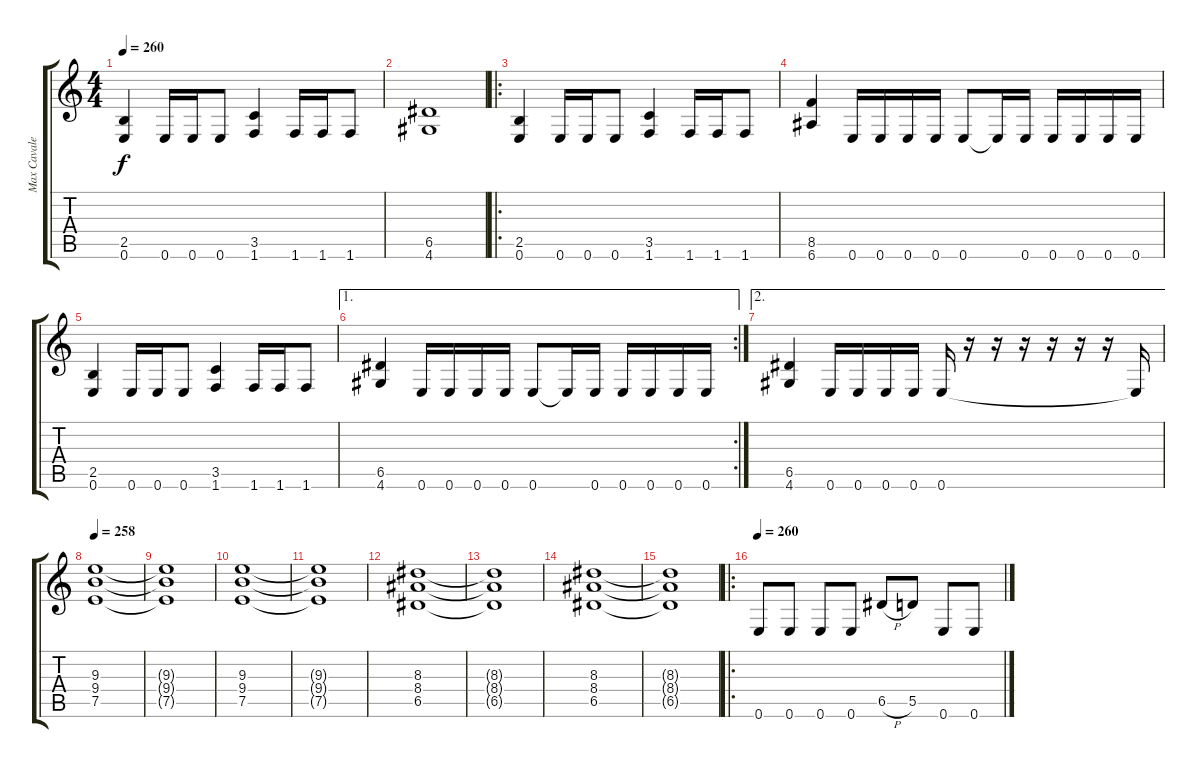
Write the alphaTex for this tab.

\track ("Max Cavalera" "Max Cavale") {instrument distortionguitar}
\staff {score tabs}
\tuning (E4 B3 G3 D3 A2 E2) {hide}
\ts (4 4)
\tempo 260
\clef g2
\ks c
(2.5 0.6).4{dy f} 0.6.16 0.6.16 0.6.8 (3.5 1.6).4 1.6.16 1.6.16 1.6.8 |
(6.5 4.6).1 |
\ro
(2.5 0.6).4 0.6.16 0.6.16 0.6.8 (3.5 1.6).4 1.6.16 1.6.16 1.6.8 |
(8.5 6.6).4 0.6.16 0.6.16 0.6.16 0.6.16 0.6.8 0.6{t}.16 0.6.16 0.6.16 0.6.16 0.6.16 0.6.16 |
(2.5 0.6).4 0.6.16 0.6.16 0.6.8 (3.5 1.6).4 1.6.16 1.6.16 1.6.8 |
\ae 1
\rc 2
(6.5 4.6).4 0.6.16 0.6.16 0.6.16 0.6.16 0.6.8 0.6{t}.16 0.6.16 0.6.16 0.6.16 0.6.16 0.6.16 |
\ae 2
(6.5 4.6).4 0.6.16 0.6.16 0.6.16 0.6.16 0.6.16 r.16 r.16 r.16 r.16 r.16 r.16 0.6{t}.16 |
\tempo 258
(9.3 9.4 7.5).1 |
(9.3{t} 9.4{t} 7.5{t}).1 |
(9.3 9.4 7.5).1 |
(9.3{t} 9.4{t} 7.5{t}).1 |
(8.3 8.4 6.5).1 |
(8.3{t} 8.4{t} 6.5{t}).1 |
(8.3 8.4 6.5).1 |
(8.3{t} 8.4{t} 6.5{t}).1 |
\ro
\tempo 260
0.6.8 0.6.8 0.6.8 0.6.8 6.5{h}.8 5.5.8 0.6.8 0.6.8
